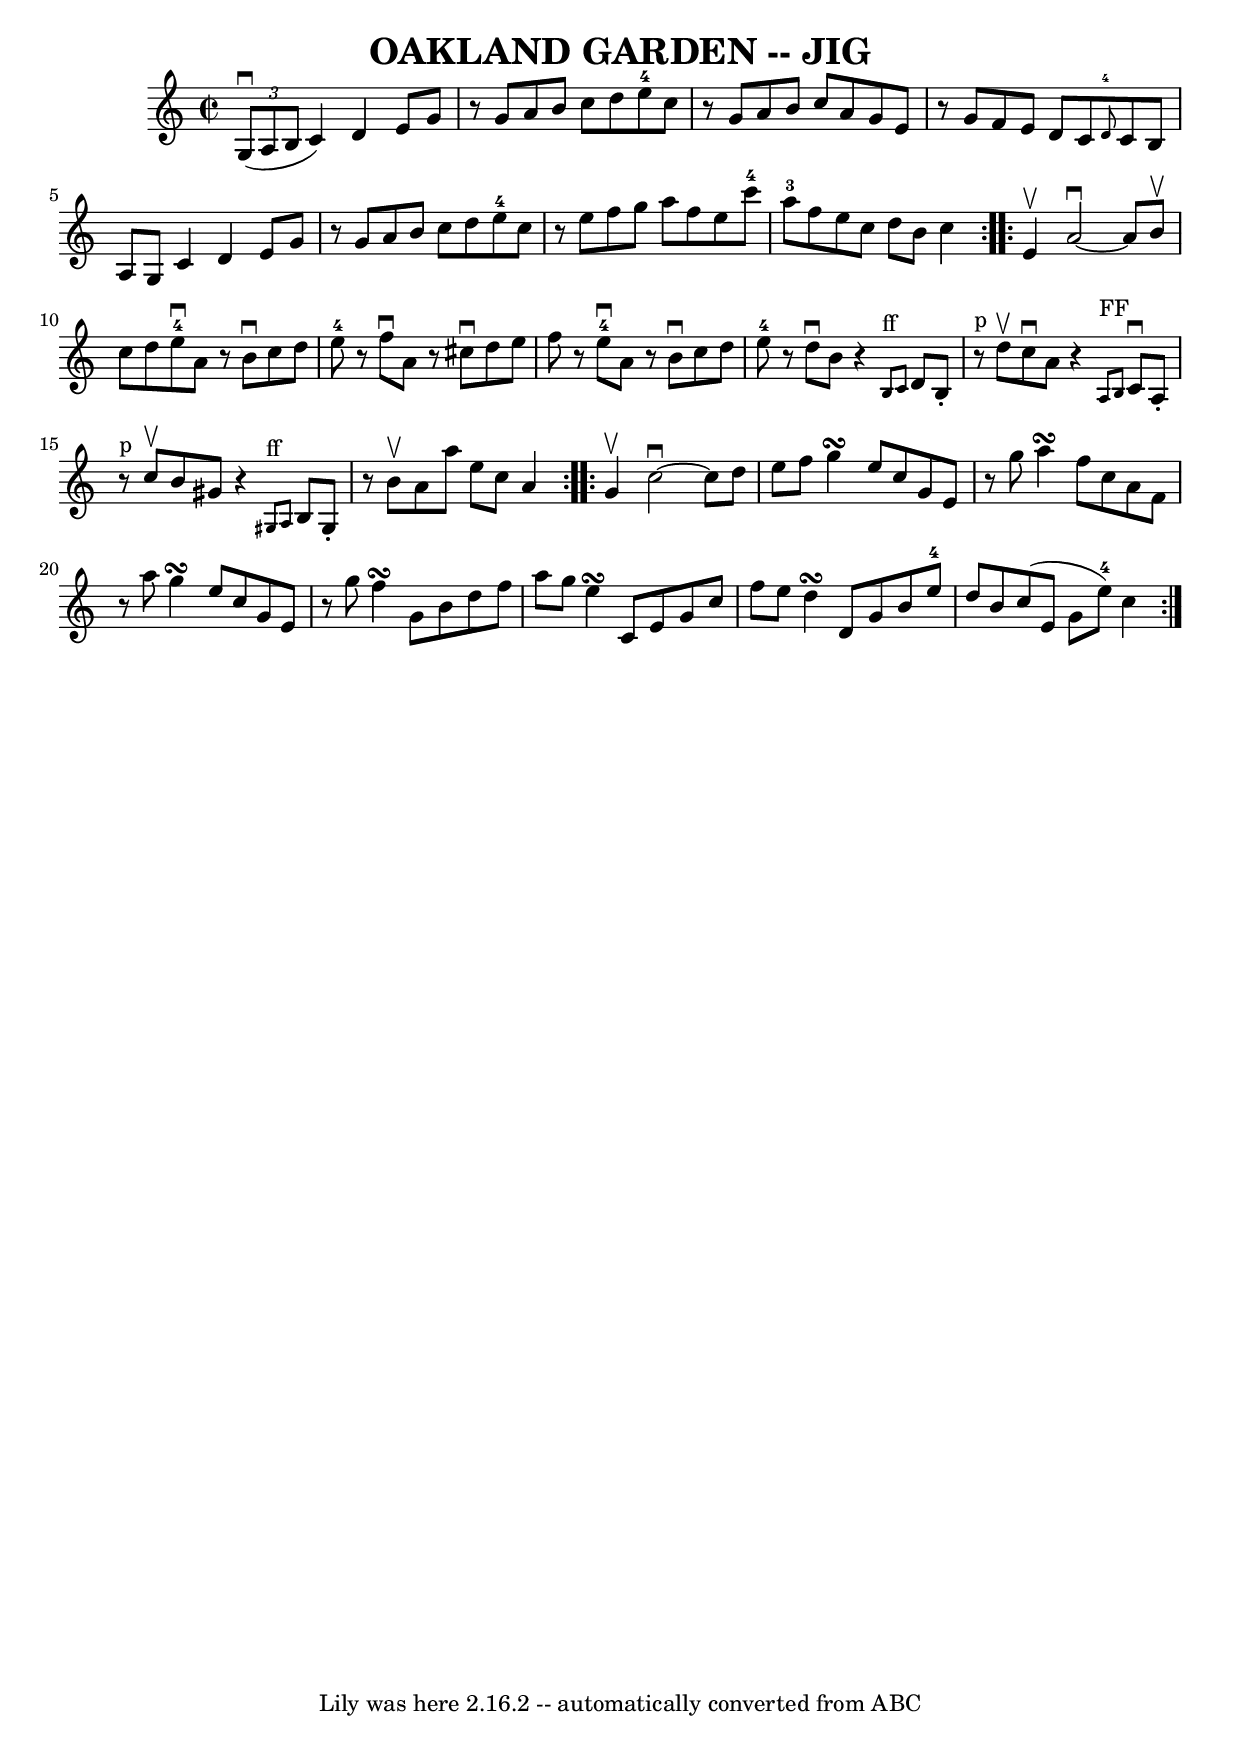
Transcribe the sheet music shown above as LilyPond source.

\version "2.16.2"
\include "Mammoth.ily"
\header {
  %% book = "Ryan's Mammoth Collection of Fiddle Tunes"
  crossRefNumber = "1"
  footnotes = ""
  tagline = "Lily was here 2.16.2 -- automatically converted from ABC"
  title = "OAKLAND GARDEN -- JIG"

}
voicedefault =  {



  \repeat volta 2 {

    \override Staff.TimeSignature #'style = #'C
    \time 2/2 
    \key c \major
    \times 2/3 { g8 (^\downbow a8 b8  
	       }       
    |
    c'4) d'4 e'8 g'8    r8 g'8    |
    a'8 b'8    
    c''8 d''8 e''8-4 c''8    r8 g'8    |
    a'8 b'8 c''8   
    a'8 g'8 e'8    r8 g'8    |
    f'8 e'8 d'8 c'8    
    \grace { d'8-4 
	   } c'8 b8 a8 g8        |
    c'4 d'4    
    e'8 g'8    r8 g'8    |
    a'8 b'8 c''8 d''8 e''8-4   
    c''8    r8 e''8    |
    f''8 g''8 a''8 f''8 e''8 c'''8 -4 a''8-3 f''8    |
    e''8 c''8 d''8 b'8 c''4    
  }  
  
  \repeat volta 2 {
    e'4^\upbow       |
    a'2^\downbow  ~ a'8    
    b'8^\upbow c''8 d''8    |
    e''8-4^\downbow a'8    r8 b'8^\downbow c''8 d''8 e''8-4   r8   |
    f''8^\downbow a'8    
    r8 cis''8^\downbow d''8 e''8 f''8    r8   |
    e''8 -4^\downbow a'8    r8 b'8^\downbow c''8 d''8 e''8-4   r8       
    |
    d''8^\downbow b'8    r4   \grace { b8^"ff" c'8  
				     } d'8    
    b8 -.     r8^"p" d''8^\upbow   |
    c''8^\downbow a'8    r4   
    \grace { a8^"FF" b8  
	   } c'8^\downbow a8 -.     r8^"p" c''8^\upbow   
    |
    b'8 gis'8    r4   \grace { gis8^"ff" a8  
			     } b8 gis8 -.   r8 b'8^\upbow   |
    a'8 a''8 e''8 c''8 a'4    
  }     

  \repeat volta 2 {
    g'4^\upbow       |
    c''2^\downbow  ~ c''8    
    d''8 e''8 f''8    |
    g''4\turn e''8 c''8 g'8 e'8    
    r8 g''8    |
    a''4\turn f''8 c''8 a'8 f'8    r8 a''8    
    |
    g''4\turn e''8 c''8 g'8 e'8    r8 g''8        |
    
    f''4\turn g'8 b'8 d''8 f''8 a''8 g''8    |
    e''4 
    \turn c'8 e'8 g'8 c''8 f''8 e''8    |
    d''4\turn    
    d'8 g'8 b'8 e''8-4 d''8 b'8    |
    c''8 (e'8 g'8  
    e''8-4) c''4    
  }   

}

\score{
  <<

    \context Staff="default"
    {
      \voicedefault 
      
    }

  >>
  \layout {
    
  }
  \midi {
  }

}
